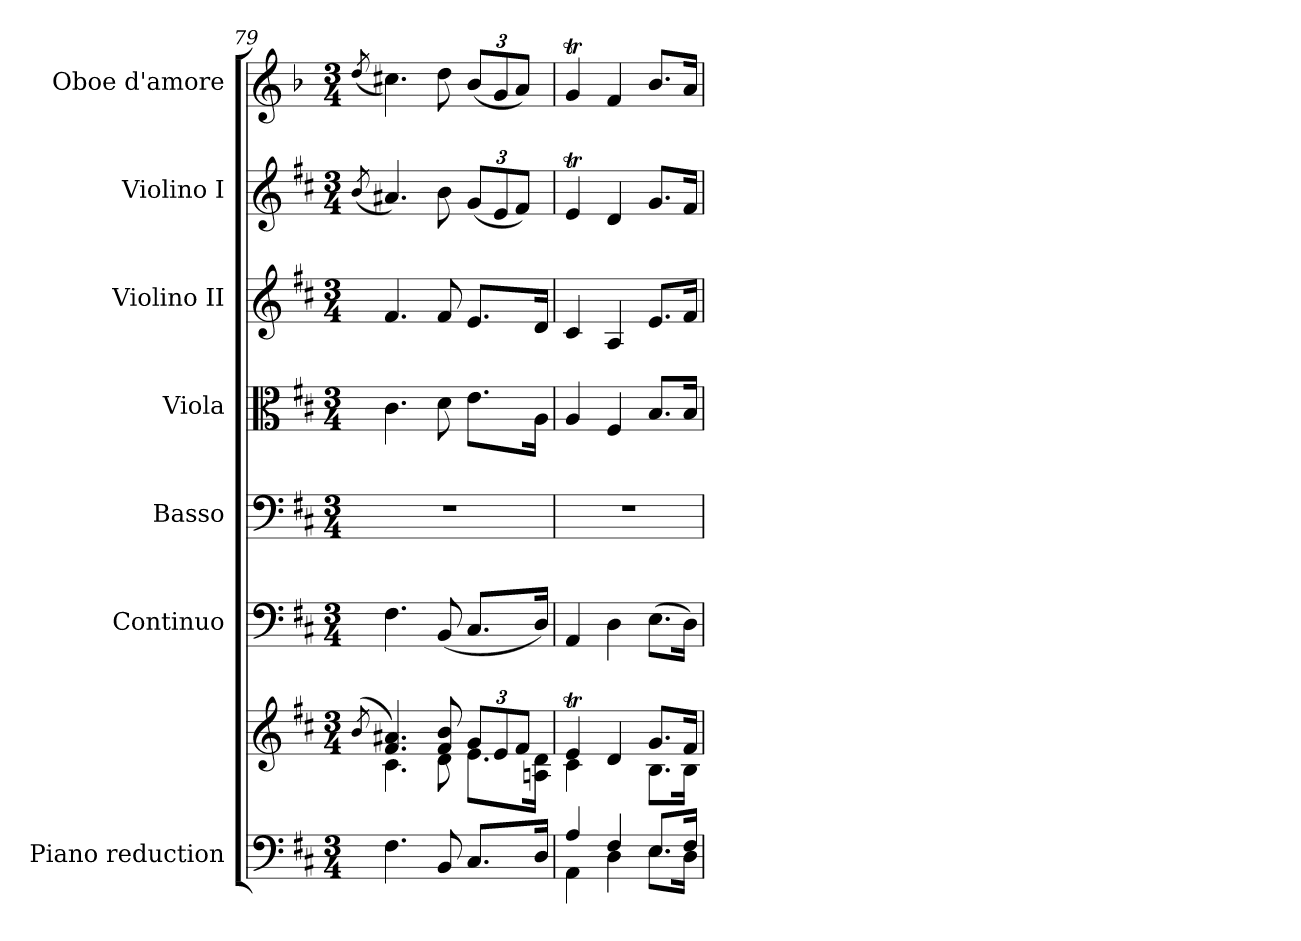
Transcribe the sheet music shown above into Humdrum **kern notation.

**kern	**kern	**kern	**kern	**kern	**kern	**kern	**kern
*part7	*part7	*part6	*part5	*part4	*part3	*part2	*part1
*staff8	*staff7	*staff6	*staff5	*staff4	*staff3	*staff2	*staff1
*I"Piano reduction	*	*I"Continuo	*I"Basso	*I"Viola	*I"Violino II	*I"Violino I	*I"Oboe d'amore
*I'Pno	*	*	*	*	*	*	*I'Ob
*clefF4	*clefG2	*clefF4	*clefF4	*clefC3	*clefG2	*clefG2	*clefG2
*	*	*	*	*	*	*	*ITrd2c3
*k[f#c#]	*k[f#c#]	*k[f#c#]	*k[f#c#]	*k[f#c#]	*k[f#c#]	*k[f#c#]	*k[f#c#]
*M3/4	*M3/4	*M3/4	*M3/4	*M3/4	*M3/4	*M3/4	*M3/4
=79	=79	=79	=79	=79	=79	=79	=79
.	(>8qb/	.	.	.	.	(8qb/	(8qb/
*	*^	*	*	*	*	*	*
4.F#\	4.f#/ 4.a#X/)	4.c#\	4.F#\	2.r	4.c#\	4.f#/	4.a#X/)	4.a#X\)
8BB/	8f#/ 8b/	8d\	(8BB/	.	8d\	8f#/	8b\	8b\
*	*Xbrackettup	*	*	*	*	*	*Xbrackettup	*Xbrackettup
8.C#/L	12g/L	8.e\L	8.C#/L	.	8.e\L	8.e/L	(12g/L	(12g/L
.	12e/	.	.	.	.	.	12e/	12e/
.	12f#/J	.	.	.	.	.	12f#/J)	12f#/J)
16D/Jk	.	16An\ 16d\Jk	16D/Jk)	.	16A\Jk	16d/Jk	.	.
=80	=80	=80	=80	=80	=80	=80	=80	=80
*^	*	*	*	*	*	*	*	*
4A/	4AA\	4eT/	4c#\	4AA/	2.r	4A/	4c#/	4eT/	4eT/
4F#/	4D\	4d/	4ryy	4D\	.	4F#/	4A/	4d/	4d/
8.E/L	8.E\L	8.g/L	8.B\L	(8.E\L	.	8.B/L	8.e/L	8.g/L	8.g/L
16F#/Jk	16D\Jk	16f#/Jk	16B\Jk	16D\Jk)	.	16B/Jk	16f#/Jk	16f#/Jk	16f#/Jk
*v	*v	*	*	*	*	*	*	*	*
*	*v	*v	*	*	*	*	*	*
=	=	=	=	=	=	=	=
*-	*-	*-	*-	*-	*-	*-	*-
